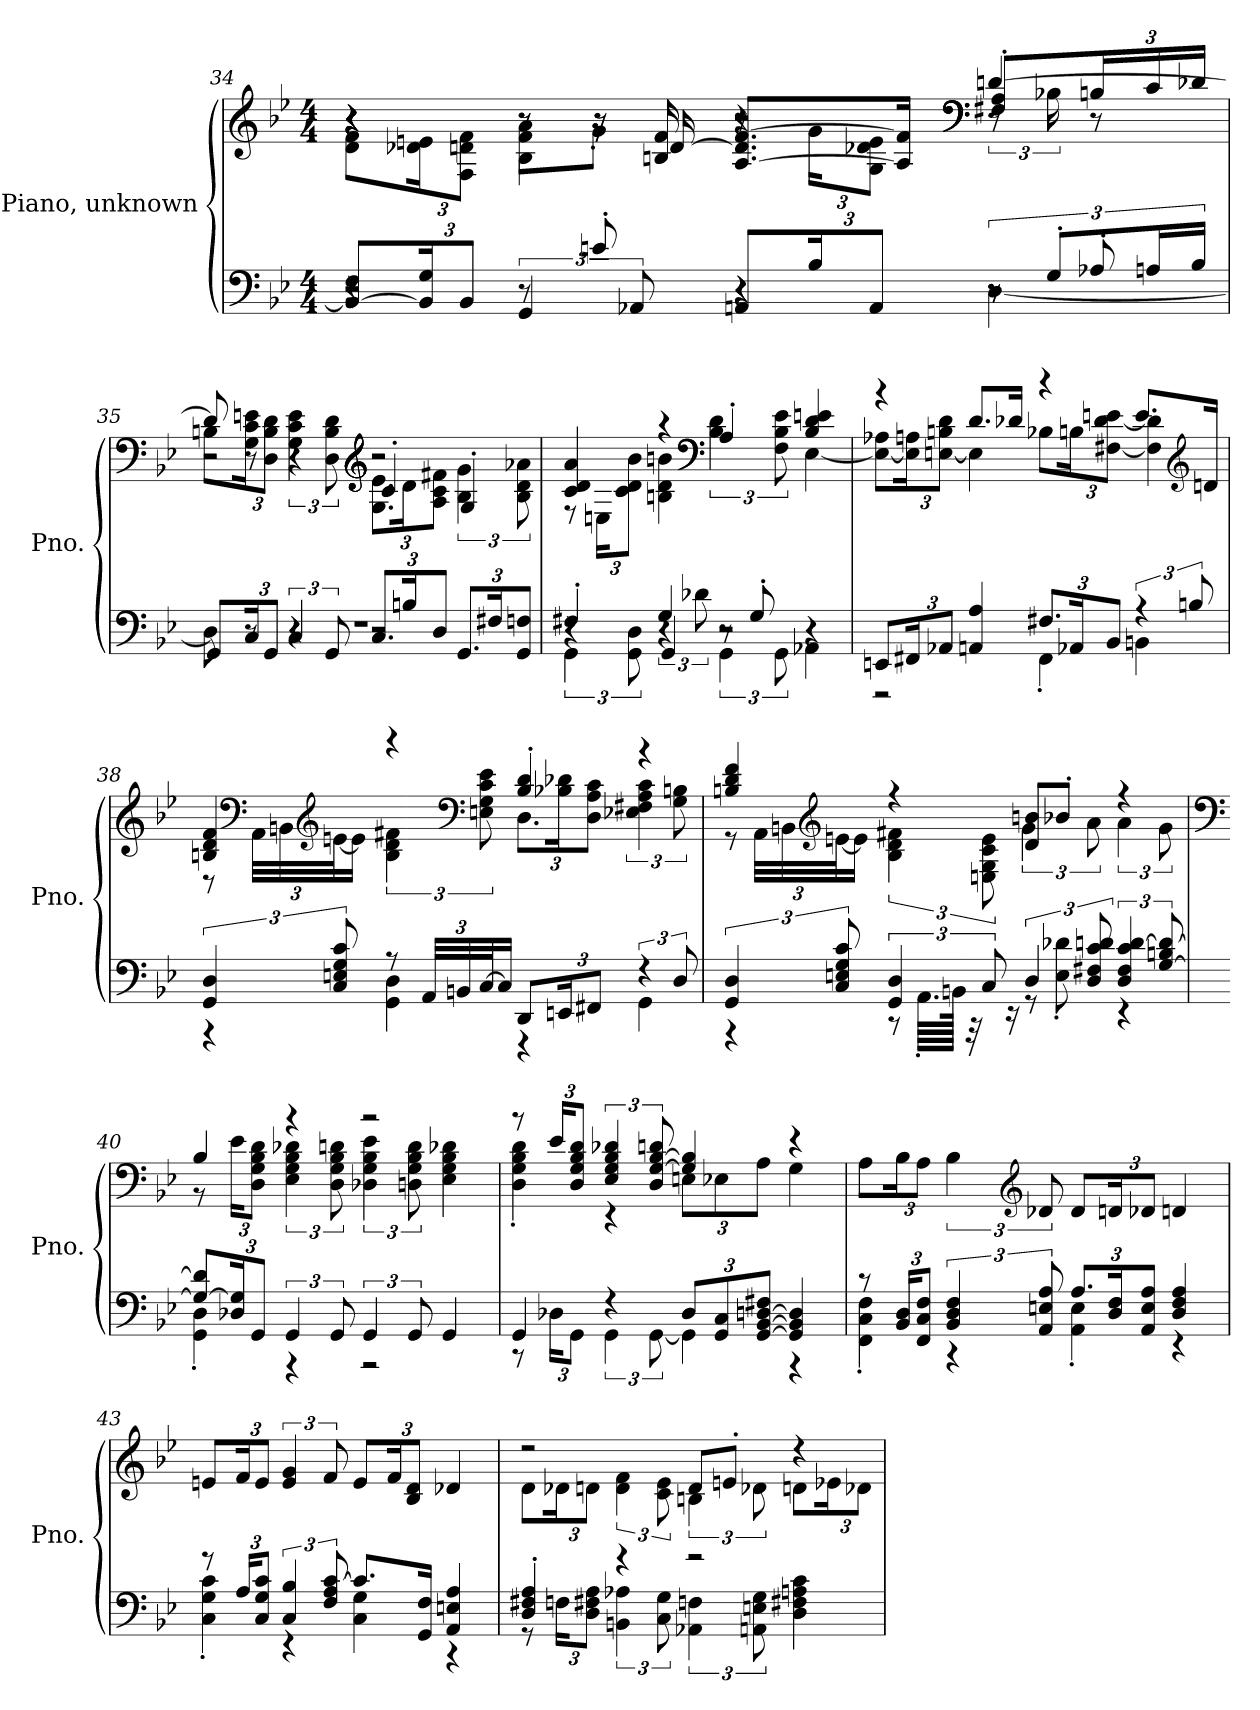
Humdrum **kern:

**kern	**kern
*part1	*part1
*staff2	*staff1
*I"Piano, unknown	*
*I'Pno.	*
!!LO:LB:g=z
*clefF4	*clefG2
*k[b-e-]	*k[b-e-]
*M4/4	*M4/4
=34	=34
*^	*^
*	*^	*	*^
*	*	*	*	*	*^
4r	2r	8BB-/_ 8F/L	4r	8d\ 8f\L	4r	4r
*	*	*Xbrackettup	*	*Xbrackettup	*	*
.	.	24BB-/] 24G/K	.	24d-X\ 24en\K	.	.
.	.	12BB-/J	.	12F\ 12dn\ 12f\J	.	.
*	*	*brackettup	*	*	*	*
8r	.	6GG/	8r	8f\ 8a\L	8r	4B-\
8en'/	.	.	16r	8g'\J	16r	.
.	.	12AA-X/	.	.	.	.
.	.	.	16Bn/ 16f/	.	[16d/	.
4r	4r	8AAn/L	4r	8r	[8.A/ 8.d/] [8.f/L	2r
*	*	*Xbrackettup	*	*	*	*
.	.	24B-/K	.	24g\KL	.	.
.	.	12AA/J	.	12G\ 12d-X\ 12e\J	.	.
.	.	.	.	.	16A/] 16f/]Jk	.
*	*	*	*clefF4	*	*	*
*	*	*brackettup	*	*brackettup	*	*
8r	[4D\	12r	[4dn/	12r	8F#X/' 8A/'L	.
.	.	12G'/L	.	24B-X\	.	.
*	*	*	*	*	*Xbrackettup	*
8A-X'/	.	.	.	8r	24Bn/L	.
.	.	24An/L	.	.	24c/	.
.	.	24B-/JJ	.	.	24d-X/JJ	.
*	*	*	*	*	*v	*v
!!LO:PB:g=z
=35	=35	=35	=35	=35	=35
1r	8D\]	8GG/L	8d/]	8Bn\L	2r
*	*	*Xbrackettup	*	*	*
.	8r	24C/K	8r	24G\ 24c\ 24en\K	.
.	.	12GG/J	.	12D\ 12B\ 12d\J	.
*	*	*brackettup	*	*brackettup	*
.	4r	6C/	4r	6G\ 6c\ 6e\	.
.	.	12GG/	.	12D\ 12B\ 12d\	.
*	*	*	*clefG2	*	*
*	*	*Xbrackettup	*	*Xbrackettup	*
.	2r	12.C/L	2r	12.G\ 12.e\L	4c'/
.	.	24Bn/K	.	24d\K	.
.	.	12D/J	.	12A\ 12c\ 12f#X\J	.
*	*	*	*	*brackettup	*
.	.	12.GG/L	.	6B\ 6g\	4G'/
.	.	24F#X/K	.	.	.
.	.	12GG/ 12Fn/J	.	12B\ 12d\ 12a-X\	.
*	*	*	*v	*v	*v
=36	=36	=36	=36
*	*brackettup	*	*
*	*	*	*^
4F#X'/	6GG\	4r	4c/ 4d/ 4a/	8r
*	*	*	*	*Xbrackettup
.	.	.	.	24En\KL
.	12GG\ 12D\	.	.	12c\ 12d\ 12b-\J
4G/	6r	4GG/	4r	4Bn\ 4d\ 4bn\
.	12d-X\	.	.	.
*	*	*	*clefF4	*
*	*	*	*	*brackettup
8r	6GG\	2r	4A'/	6B\ 6d\
8G'/	.	.	.	.
.	12GG\	.	.	12F\ 12B\ 12e-\
4r	4AA-X\	.	4B/ 4d/ 4en/	[4E\
*	*v	*v	*	*
!!LO:LB:g=z	!!
=37	=37	=37	=37
8EEn/L	2r	4r	8E\_ 8A-X\L
*Xbrackettup	*	*	*Xbrackettup
24FF#X/K	.	.	24E\] 24An\K
12AA-X/J	.	.	[12En\ 12Bn\ 12d\J
4AAn/ 4A/	.	8.d/L	4E\]
.	.	16d-X/Jk	.
12.F#X/L	4FF#'\	4r	8B-X\L
24AA-X/K	.	.	24Bn\K
12BB-/J	.	.	[12F#X\ [12d-\ 12en\J
*brackettup	*	*	*
6r	4BBn\	8.e/L	4F#\] 4d-\]
12Bn/	.	.	.
*	*	*clefG2	*
.	.	16dn/Jk	.
!!LO:LB:g=z	!!
=38	=38	=38	=38
6GG/ 6D/	4r	4Bn/ 4d/ 4f/	8r
*	*	*clefF4	*
.	.	.	48AA\LLL
.	.	.	48BBn\
*	*	*clefG2	*
12C/ 12En/ 12G/ 12c/	.	.	[48en\J
.	.	.	16e\JJ]
*	*	*	*brackettup
8r	4GG\ 4D\	4r	6B\ 6d\ 6f#X\
*Xbrackettup	*	*	*
48AA/LLL	.	.	.
48BBn/	.	.	.
*	*	*clefF4	*
[48C/J	.	.	12En\ 12G\ 12c\ 12e\
16C/JJ]	.	.	.
*	*	*	*Xbrackettup
8DD/L	4r	4B/' 4d/'	12.D\L
24EEn/K	.	.	24B-X\ 24d-X\K
12FF#X/J	.	.	12D\ 12A\ 12c\J
*brackettup	*	*	*brackettup
6r	4GG\	4r	6E-X\ 6F#X\ 6A\ 6c\
12D/	.	.	12G\ 12Bn\
!!LO:LB:g=z	!!
=39	=39	=39	=39
6GG/ 6D/	4r	4Bn/ 4d/ 4f/	8r
*	*	*	*Xbrackettup
.	.	.	48AA\LLL
.	.	.	48BBn\
*	*	*clefG2	*
12C/ 12En/ 12G/ 12c/	.	.	[48en\J
.	.	.	16e\JJ]
*	*	*	*brackettup
6GG/ 6D/	8r	4r	6B\ 6d\ 6f#X\
.	64.AA'\LLLL	.	.
.	128BBn\JJJJk	.	.
.	32r	.	.
12C/	.	.	12En\ 12G\ 12c\ 12e\
.	16r	.	.
6D/	8r	8d/ 8bn/L	6g\
.	8E\' 8d-X\'	8b-X'/J	.
12D/ 12F#X/ 12c/ 12dn/	.	.	12a\
6D/ 6F#/ 6c/ [6d/	4r	4r	6a\
[12G/ 12Bn/ 12d/_	.	.	12g\
=40	=40	=40	=40
*	*	*clefF4	*
8G/_ 8d/]L	4GG\' 4D\'	4B-/	8r
*Xbrackettup	*	*	*Xbrackettup
24D-X/ 24G/]K	.	.	24e-\KL
12GG/J	.	.	12D\ 12G\ 12B-\ 12d\J
*brackettup	*	*	*brackettup
6GG/	4r	4r	6E-\ 6G\ 6B-\ 6d-X\
12GG/	.	.	12D\ 12G\ 12B-\ 12dn\
6GG/	2r	2r	6D-X\ 6G\ 6B-\ 6e-\
12GG/	.	.	12Dn\ 12G\ 12B-\ 12d\
4GG/	.	.	4E-\ 4G\ 4B-\ 4d-X\
!!LO:LB:g=z	!!
=41	=41	=41	=41
4GG/	8r	8r	4D\' 4G\' 4B-\' 4d\'
*	*Xbrackettup	*Xbrackettup	*
.	24D-X\KL	24e-/KL	.
.	12GG\J	12D/ 12G/ 12B-/ 12d/J	.
*	*brackettup	*brackettup	*
4r	6GG\	6E-/ 6G/ 6B-/ 6d-X/	4r
.	[12GG\	12D/ [12G/ [12B-/ 12dn/	.
*Xbrackettup	*	*	*Xbrackettup
12D-/L	4GG\]	4G/] 4B-/]	12En\L
12GG/ 12C/	.	.	12E-X\
[12GG/ [12BB-/ [12Dn/ 12F#X/J	.	.	12A\J
4GG/] 4BB-/] 4D/]	4r	4r	4G\
*	*	*v	*v
=42	=42	=42
8r	4FF\' 4C\' 4F\'	8A\L
24BB-/ 24D/KL	.	24B-\K
12FF/ 12C/ 12F/J	.	12A\J
*brackettup	*	*brackettup
6BB-/ 6D/ 6F/	4r	6B-\
*	*	*clefG2
12AA/ 12En/ 12A/	.	12d-X/
*Xbrackettup	*	*
12.A/L	4AA\' 4E\'	8d-/L
*	*	*Xbrackettup
24D/ 24F/K	.	24dn/K
12AA/ 12E/ 12A/J	.	12d-X/J
4D/ 4F/ 4A/	4r	4dn/
=43	=43	=43
8r	4C\' 4G\' 4c\'	8en/L
24A/KL	.	24f/K
12C/ 12G/ 12c/J	.	12e/J
*brackettup	*	*brackettup
6C/ 6B-/	4r	6e/ 6g/
12F/ 12A/ [12c/	.	12f/
8.c/L]	4C\ 4G\	8e/L
*	*	*Xbrackettup
.	.	24f/K
.	.	12B-/ 12d/J
16GG/ 16F/Jk	.	.
4AA/ 4En/ 4A/	4r	4d-X/
!!LO:LB:g=z
=44	=44	=44
*	*	*^
4D/' 4F#X/' 4A/'	8r	2r	8d\L
*	*Xbrackettup	*	*
.	24Fn\KL	.	24d-X\K
.	12D\ 12F#X\ 12A\J	.	12dn\J
*	*brackettup	*	*brackettup
4r	6BBn\ 6A-X\	.	6d\ 6f\
.	12C\ 12G\	.	12c\ 12e-\
2r	6AA-X\ 6Fn\	8d/L	6Bn\
.	.	8en'/J	.
.	12AAn\ 12En\ 12G\	.	12d-X\
.	4D\ 4F#X\ 4An\ 4c\	4r	8dn\L
*	*	*	*Xbrackettup
.	.	.	24e-X\K
.	.	.	12d-X\J
*v	*v	*	*
*	*v	*v
=	=
*-	*-
